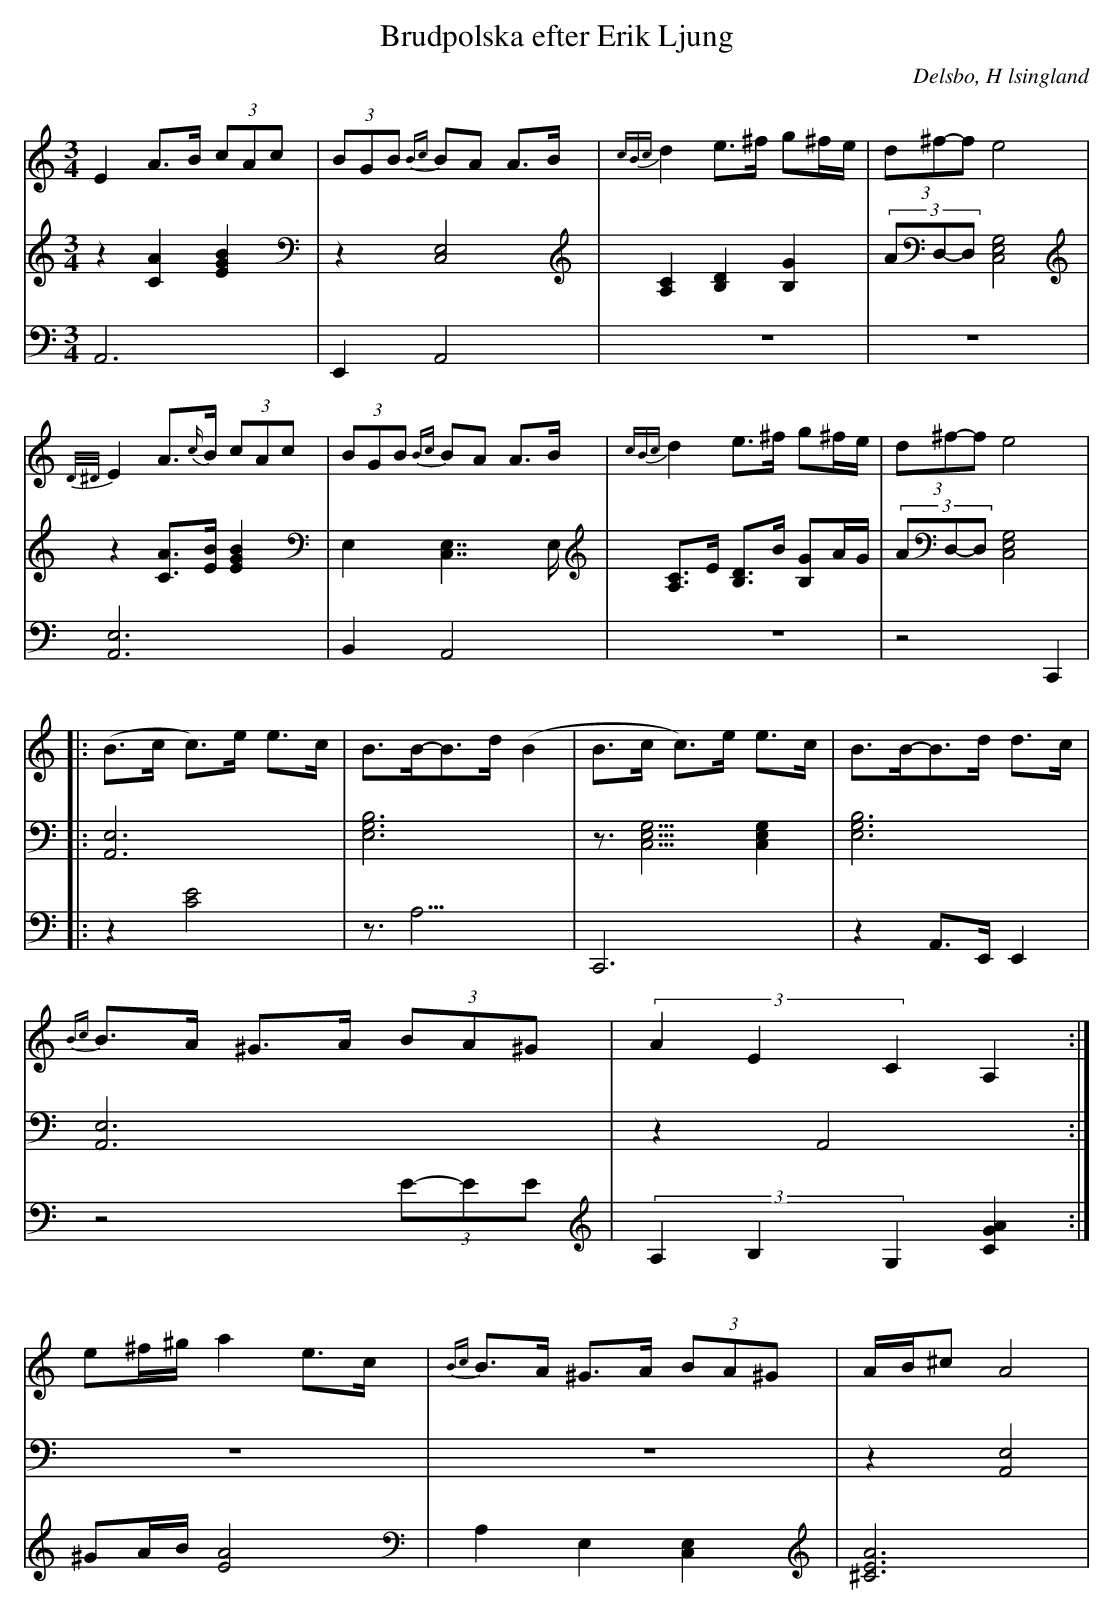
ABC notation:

X:1
T: Brudpolska efter Erik Ljung
Q: 105
O: Delsbo, H lsingland
M: 3/4
L: 1/8
K: Am
V:1
V:2
V:3 =Merge
V:1
E2 A>B (3cAc| (3BGB {Bc}BA A>B|{cBc}d2 e>^f g^f/e/|(3d^f-f e4 |
{D/^D/}E2 A>{c/}B (3cAc| (3BGB {Bc}BA A>B|{cBc}d2 e>^f g^f/e/|(3d^f-f e4 |
|:(B>c c)>e e>c|B>B-B>d (B2|B>c c)>e e>c|B>B-B>d d>c|
{Bc}B>A ^G>A (3BA^G|(3A2E2C2 A,2:|
e^f/^g/ a2 e>c|{Bc}B>A ^G>A (3BA^G|A/B/^c A4|
V:2
z2 [A2C2] [B2E2G2]|z2 [C,4E,4]|[A,2C2] [B,2D2] [B,2G2]|(3AD,-D, [E,4G,4C,4]|
z2 [AC]>[BE] [B2E2G2]|E,2 [C,7/2E,7/2]E,/|[A,C]>E [B,D]>B [B,G]A/G/|(3AD,-D, [E,4G,4C,4]|
|:[A,,6E,6]|[E,6G,6B,6]|z3/2[E,5/2G,5/2C,5/2] [E,2G,2C,2]|[E,6G,6B,6]|
[A,,6E,6]|z2 A,,4:|
z6|z6|z2 [A,,4E,4]|
V:3
A,,6|E,,2 A,,4|z6|z6|
[A,,6E,6]|B,,2 A,,4|z6|z4  C,,2|
|:z2 [C4E4]|z3<A,3|C,,6|z2 A,,>E,, E,,2|
z4 (3E-EE|(3A,2B,2G,2 [G2A2C2]:|
^GA/B/ [A4E4]|A,2 E,2 [C,2E,2]|[A6^C6E6]|
